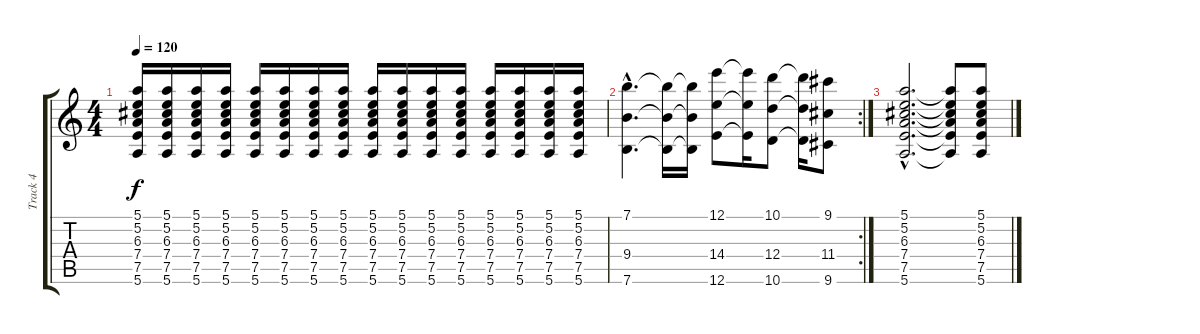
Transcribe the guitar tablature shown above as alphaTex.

\track ("Track 4" "Track 4") {instrument overdrivenguitar}
\staff {score tabs}
\tuning (E4 B3 G3 D3 A2 E2) {hide}
\ts (4 4)
\tempo 120
\clef g2
\ks c
(5.1 5.2 6.3 7.4 7.5 5.6).16{dy f} (5.1 5.2 6.3 7.4 7.5 5.6).16 (5.1 5.2 6.3 7.4 7.5 5.6).16 (5.1 5.2 6.3 7.4 7.5 5.6).16 (5.1 5.2 6.3 7.4 7.5 5.6).16 (5.1 5.2 6.3 7.4 7.5 5.6).16 (5.1 5.2 6.3 7.4 7.5 5.6).16 (5.1 5.2 6.3 7.4 7.5 5.6).16 (5.1 5.2 6.3 7.4 7.5 5.6).16 (5.1 5.2 6.3 7.4 7.5 5.6).16 (5.1 5.2 6.3 7.4 7.5 5.6).16 (5.1 5.2 6.3 7.4 7.5 5.6).16 (5.1 5.2 6.3 7.4 7.5 5.6).16 (5.1 5.2 6.3 7.4 7.5 5.6).16 (5.1 5.2 6.3 7.4 7.5 5.6).16 (5.1 5.2 6.3 7.4 7.5 5.6).16 |
\rc 2
(7.1{hac} 9.4{hac} 7.6{hac}).4{d} (7.1{t} 9.4{t} 7.6{t}).16 (7.1{t} 9.4{t} 7.6{t}).16 (12.1 14.4 12.6).8 (12.1{t} 14.4{t} 12.6{t}).16 (10.1 12.4 10.6).8 (10.1{t} 12.4{t} 10.6{t}).16 (9.1 11.4 9.6).8 |
(5.1{hac} 5.2{hac} 6.3{hac} 7.4{hac} 7.5{hac} 5.6{hac}).2{d} (5.1{t} 5.2{t} 6.3{t} 7.4{t} 7.5{t} 5.6{t}).8 (5.1 5.2 6.3 7.4 7.5 5.6).8
